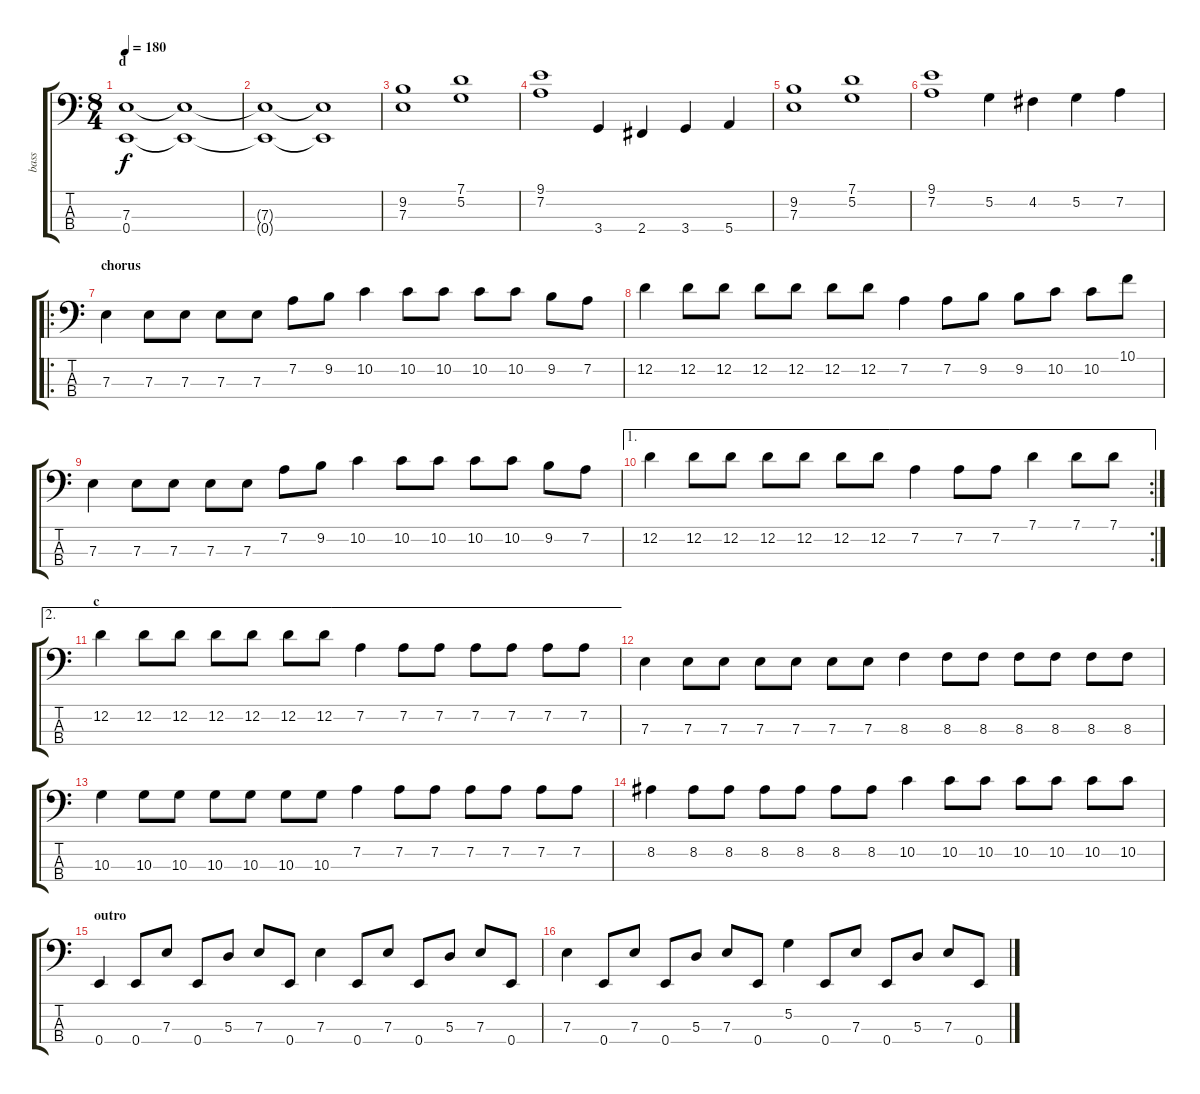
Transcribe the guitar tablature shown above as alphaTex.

\track ("bass" "bass") {instrument electricbassfinger}
\staff {score tabs}
\tuning (G2 D2 A1 E1) {hide}
\ts (8 4)
\section ("" "d")
\tempo 180
\clef f4
\ks c
(7.3 0.4).1{dy f} (7.3{t} 0.4{t}).1 |
(7.3{t} 0.4{t}).1 (7.3{t} 0.4{t}).1 |
(9.2 7.3).1 (7.1 5.2).1 |
(9.1 7.2).1 3.4.4 2.4.4 3.4.4 5.4.4 |
(9.2 7.3).1 (7.1 5.2).1 |
(9.1 7.2).1 5.2.4 4.2.4 5.2.4 7.2.4 |
\ro
\section ("" "chorus")
7.3.4 7.3.8 7.3.8 7.3.8 7.3.8 7.2.8 9.2.8 10.2.4 10.2.8 10.2.8 10.2.8 10.2.8 9.2.8 7.2.8 |
12.2.4 12.2.8 12.2.8 12.2.8 12.2.8 12.2.8 12.2.8 7.2.4 7.2.8 9.2.8 9.2.8 10.2.8 10.2.8 10.1.8 |
7.3.4 7.3.8 7.3.8 7.3.8 7.3.8 7.2.8 9.2.8 10.2.4 10.2.8 10.2.8 10.2.8 10.2.8 9.2.8 7.2.8 |
\ae 1
\rc 2
12.2.4 12.2.8 12.2.8 12.2.8 12.2.8 12.2.8 12.2.8 7.2.4 7.2.8 7.2.8 7.1.4 7.1.8 7.1.8 |
\ae 2
\section ("" "c")
12.2.4 12.2.8 12.2.8 12.2.8 12.2.8 12.2.8 12.2.8 7.2.4 7.2.8 7.2.8 7.2.8 7.2.8 7.2.8 7.2.8 |
7.3.4 7.3.8 7.3.8 7.3.8 7.3.8 7.3.8 7.3.8 8.3.4 8.3.8 8.3.8 8.3.8 8.3.8 8.3.8 8.3.8 |
10.3.4 10.3.8 10.3.8 10.3.8 10.3.8 10.3.8 10.3.8 7.2.4 7.2.8 7.2.8 7.2.8 7.2.8 7.2.8 7.2.8 |
8.2.4 8.2.8 8.2.8 8.2.8 8.2.8 8.2.8 8.2.8 10.2.4 10.2.8 10.2.8 10.2.8 10.2.8 10.2.8 10.2.8 |
\section ("" "outro")
0.4.4 0.4.8 7.3.8 0.4.8 5.3.8 7.3.8 0.4.8 7.3.4 0.4.8 7.3.8 0.4.8 5.3.8 7.3.8 0.4.8 |
7.3.4 0.4.8 7.3.8 0.4.8 5.3.8 7.3.8 0.4.8 5.2.4 0.4.8 7.3.8 0.4.8 5.3.8 7.3.8 0.4.8
